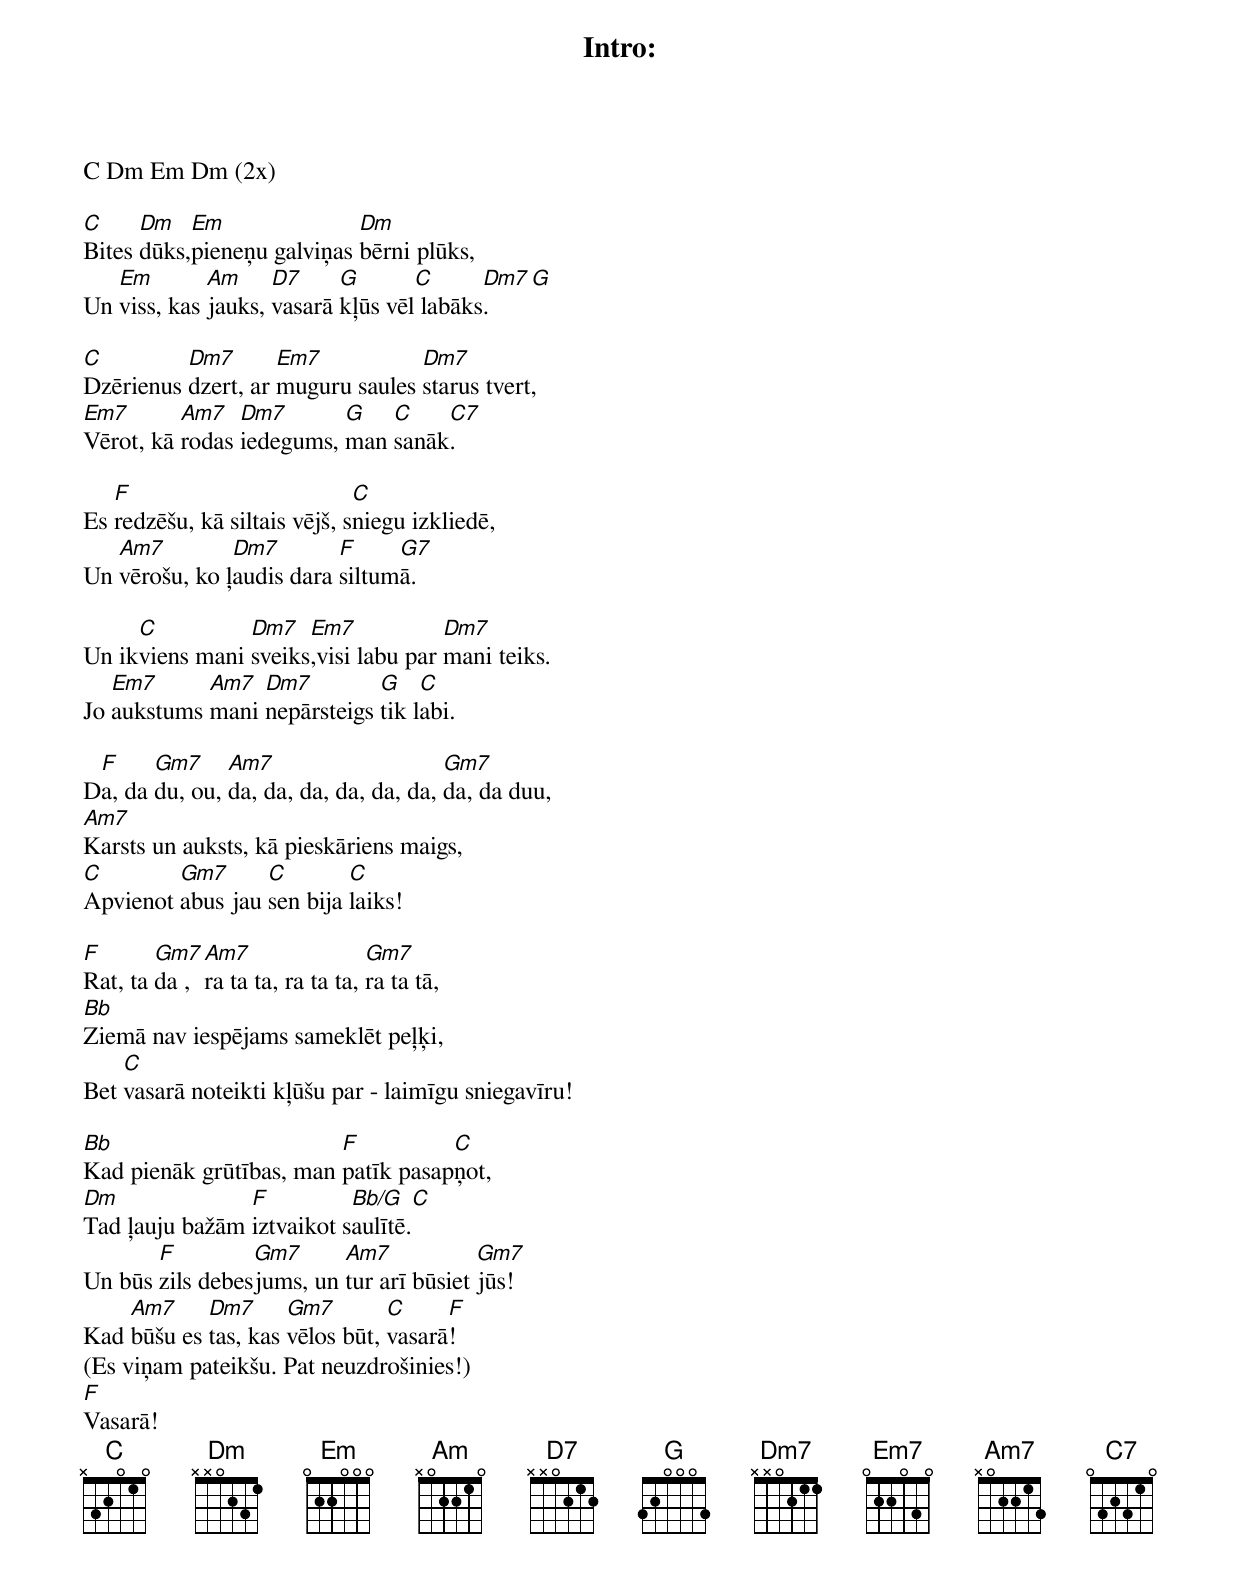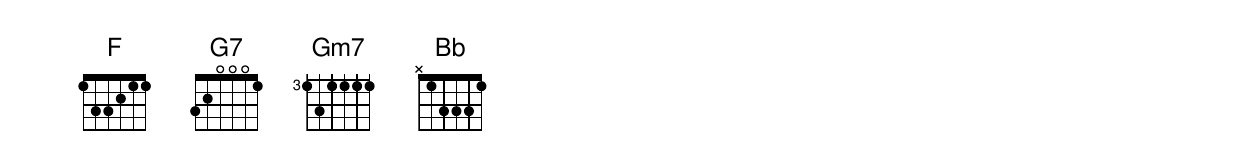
Intro:
C Dm Em Dm (2x)

C     Dm   Em               Dm
Bites dūks,pieneņu galviņas bērni plūks,
   Em        Am     D7     G       C      Dm7  G
Un viss, kas jauks, vasarā kļūs vēl labāks.

C         Dm7       Em7           Dm7
Dzērienus dzert, ar muguru saules starus tvert,
Em7       Am7   Dm7       G   C    C7
Vērot, kā rodas iedegums, man sanāk.

   F                          C
Es redzēšu, kā siltais vējš, sniegu izkliedē,
   Am7         Dm7        F     G7
Un vērošu, ko ļaudis dara siltumā.

     C          Dm7   Em7            Dm7
Un ikviens mani sveiks,visi labu par mani teiks.
   Em7      Am7  Dm7         G    C
Jo aukstums mani nepārsteigs tik labi.

 F     Gm7     Am7                     Gm7
Da, da du, ou, da, da, da, da, da, da, da, da duu,
Am7
Karsts un auksts, kā pieskāriens maigs,
C        Gm7      C        C
Apvienot abus jau sen bija laiks!

F       Gm7  Am7                 Gm7
Rat, ta da , ra ta ta, ra ta ta, ra ta tā,
Bb
Ziemā nav iespējams sameklēt peļķi,
    C
Bet vasarā noteikti kļūšu par - laimīgu sniegavīru!

Bb                       F          C
Kad pienāk grūtības, man patīk pasapņot,
Dm              F          Bb/G   C
Tad ļauju bažām iztvaikot saulītē.
       F         Gm7      Am7            Gm7
Un būs zils debesjums, un tur arī būsiet jūs!
    Am7     Dm7      Gm7        C     F
Kad būšu es tas, kas vēlos būt, vasarā!
(Es viņam pateikšu. Pat neuzdrošinies!)
F
Vasarā!
